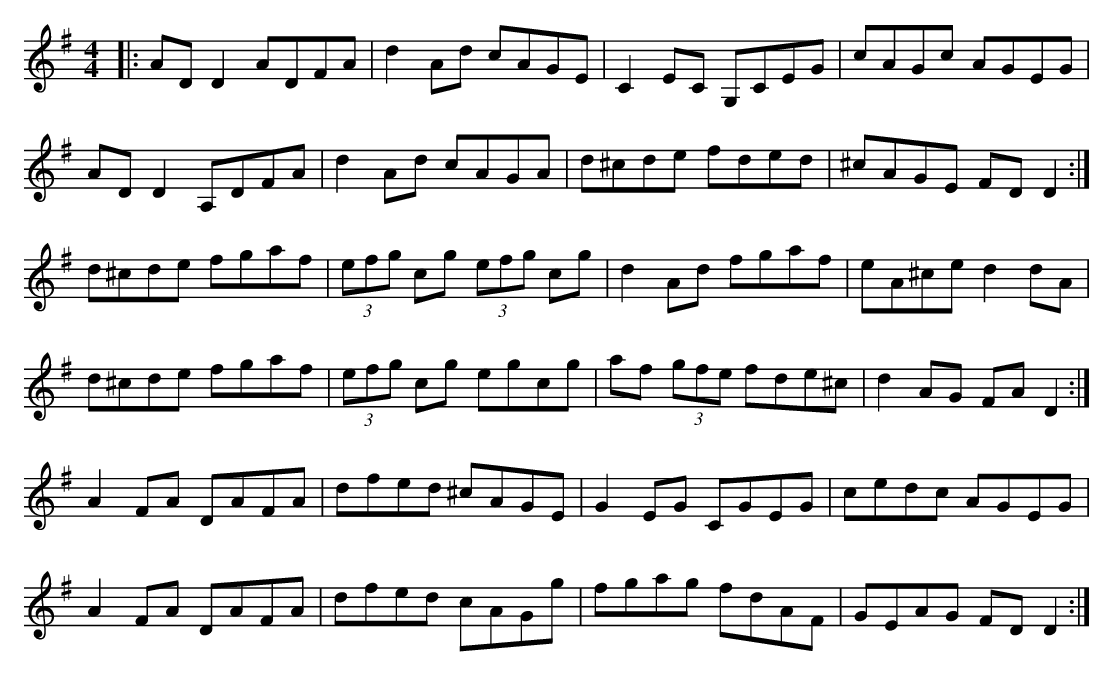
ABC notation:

X:1
M:4/4
K:Dmix
|:AD D2 ADFA|d2 Ad cAGE|C2 EC G,CEG|cAGc AGEG|
AD D2 A,DFA|d2 Ad cAGA|d^cde fded|^cAGE FD D2:|
d^cde fgaf|(3efg cg (3efg cg|d2 Ad fgaf|eA^ce d2 dA|
d^cde fgaf|(3efg cg egcg|af (3gfe fde^c|d2 AG FA D2:|
A2 FA DAFA|dfed ^cAGE|G2 EG CGEG|cedc AGEG|
A2 FA DAFA|dfed cAGg|fgag fdAF|GEAG FD D2:|
